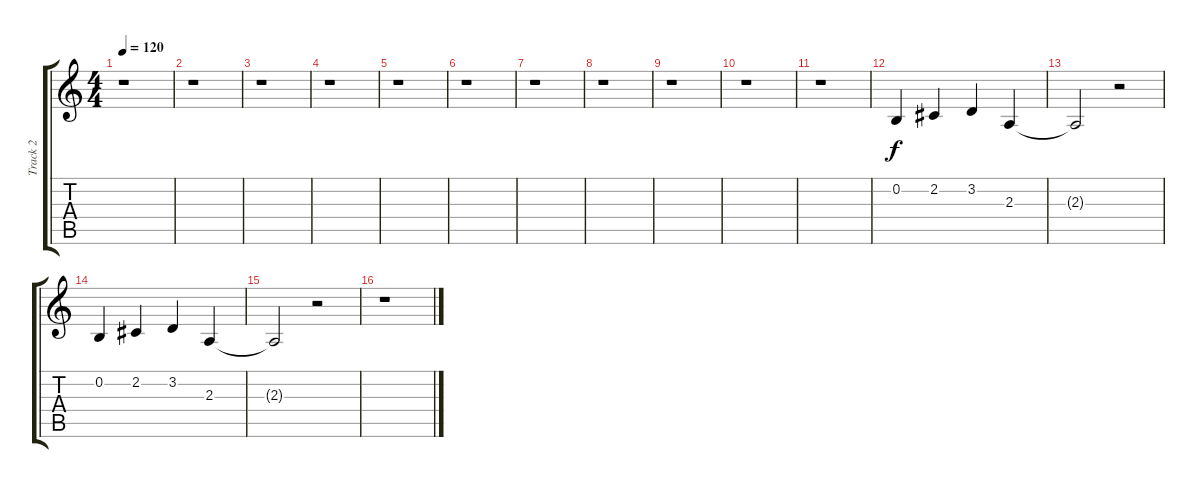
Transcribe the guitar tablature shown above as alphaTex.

\track ("Track 2" "Track 2") {instrument stringensemble1}
\staff {score tabs}
\tuning (E4 B3 G3 D3 A2 E2) {hide}
\ts (4 4)
\tempo 120
\clef g2
\ks c
r.1{dy f} |
r.1 |
r.1 |
r.1 |
r.1 |
r.1 |
r.1 |
r.1 |
r.1 |
r.1 |
r.1 |
0.2.4 2.2.4 3.2.4 2.3.4 |
2.3{t}.2 r.2 |
0.2.4 2.2.4 3.2.4 2.3.4 |
2.3{t}.2 r.2 |
r.1
